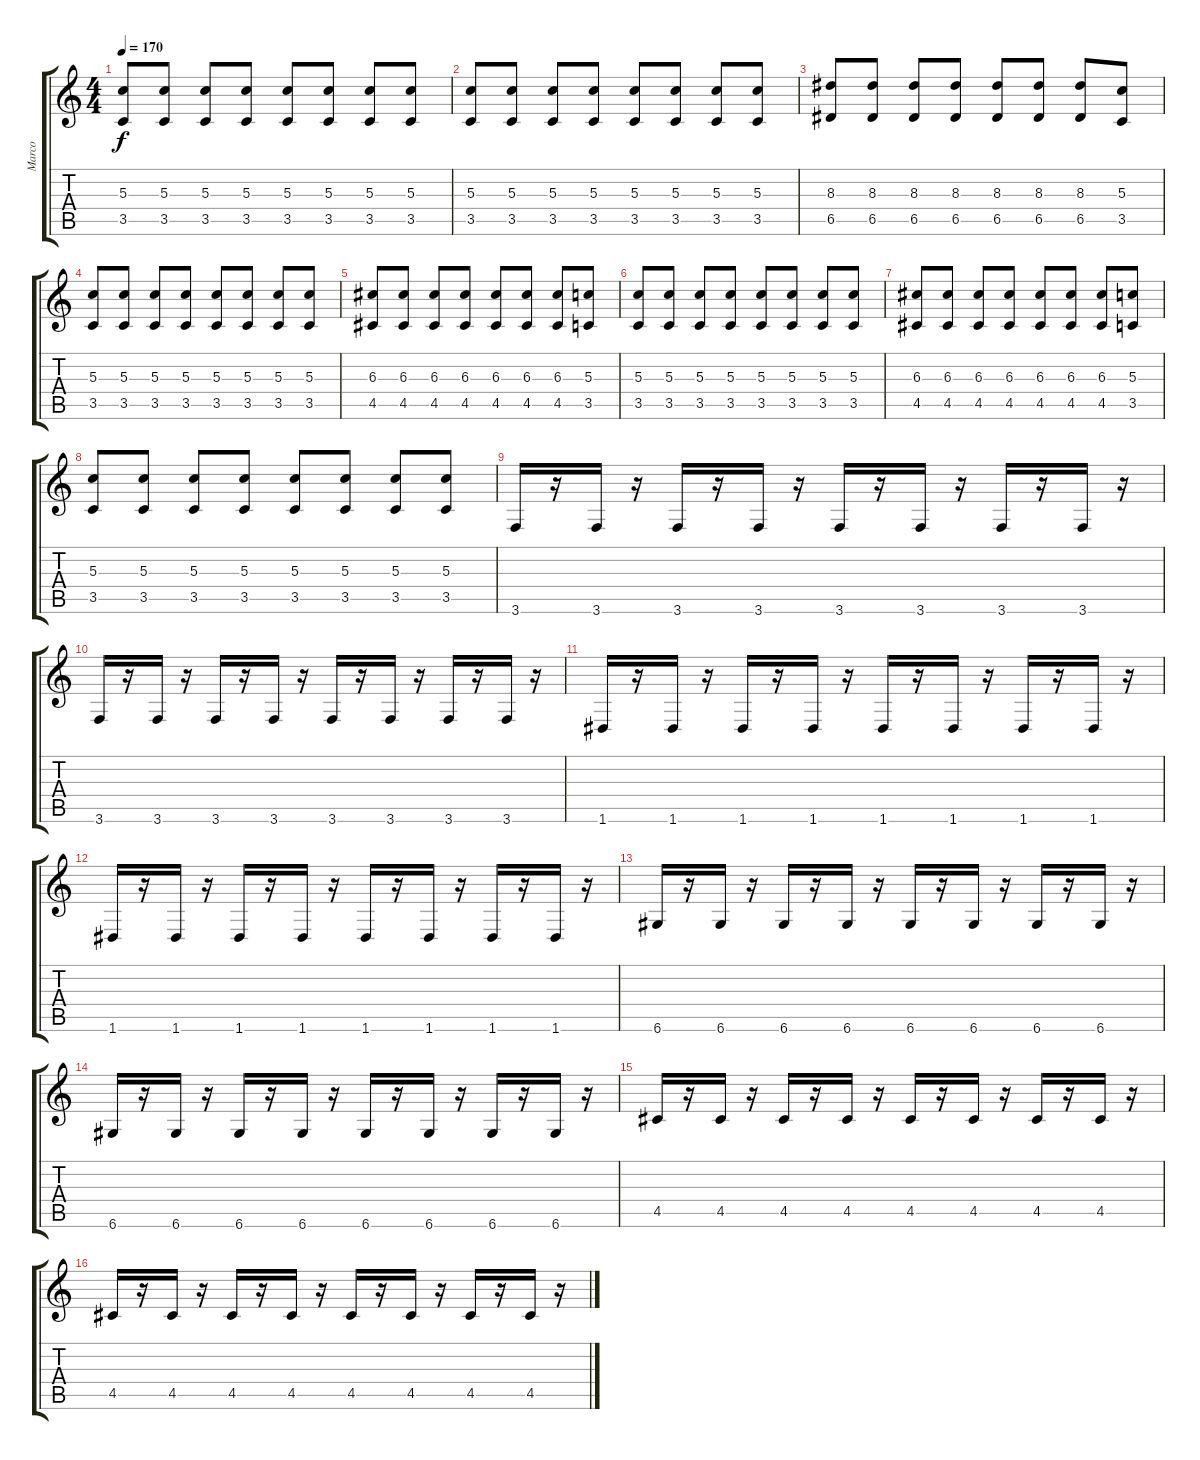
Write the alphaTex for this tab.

\track ("Marco" "Marco") {instrument electricguitarmuted}
\staff {score tabs}
\tuning (E4 B3 G3 D3 A2 D2) {hide}
\ts (4 4)
\tempo 170
\clef g2
\ks c
(5.3 3.5).8{dy f instrument electricguitarmuted} (5.3 3.5).8 (5.3 3.5).8 (5.3 3.5).8 (5.3 3.5).8 (5.3 3.5).8 (5.3 3.5).8 (5.3 3.5).8 |
(5.3 3.5).8 (5.3 3.5).8 (5.3 3.5).8 (5.3 3.5).8 (5.3 3.5).8 (5.3 3.5).8 (5.3 3.5).8 (5.3 3.5).8 |
(8.3 6.5).8 (8.3 6.5).8 (8.3 6.5).8 (8.3 6.5).8 (8.3 6.5).8 (8.3 6.5).8 (8.3 6.5).8 (5.3 3.5).8 |
(5.3 3.5).8 (5.3 3.5).8 (5.3 3.5).8 (5.3 3.5).8 (5.3 3.5).8 (5.3 3.5).8 (5.3 3.5).8 (5.3 3.5).8 |
(6.3 4.5).8 (6.3 4.5).8 (6.3 4.5).8 (6.3 4.5).8 (6.3 4.5).8 (6.3 4.5).8 (6.3 4.5).8 (5.3 3.5).8 |
(5.3 3.5).8 (5.3 3.5).8 (5.3 3.5).8 (5.3 3.5).8 (5.3 3.5).8 (5.3 3.5).8 (5.3 3.5).8 (5.3 3.5).8 |
(6.3 4.5).8 (6.3 4.5).8 (6.3 4.5).8 (6.3 4.5).8 (6.3 4.5).8 (6.3 4.5).8 (6.3 4.5).8 (5.3 3.5).8 |
(5.3 3.5).8 (5.3 3.5).8 (5.3 3.5).8 (5.3 3.5).8 (5.3 3.5).8 (5.3 3.5).8 (5.3 3.5).8 (5.3 3.5).8 |
3.6.16{instrument distortionguitar} r.16 3.6.16 r.16 3.6.16 r.16 3.6.16 r.16 3.6.16 r.16 3.6.16 r.16 3.6.16 r.16 3.6.16 r.16 |
3.6.16 r.16 3.6.16 r.16 3.6.16 r.16 3.6.16 r.16 3.6.16 r.16 3.6.16 r.16 3.6.16 r.16 3.6.16 r.16 |
1.6.16 r.16 1.6.16 r.16 1.6.16 r.16 1.6.16 r.16 1.6.16 r.16 1.6.16 r.16 1.6.16 r.16 1.6.16 r.16 |
1.6.16 r.16 1.6.16 r.16 1.6.16 r.16 1.6.16 r.16 1.6.16 r.16 1.6.16 r.16 1.6.16 r.16 1.6.16 r.16 |
6.6.16 r.16 6.6.16 r.16 6.6.16 r.16 6.6.16 r.16 6.6.16 r.16 6.6.16 r.16 6.6.16 r.16 6.6.16 r.16 |
6.6.16 r.16 6.6.16 r.16 6.6.16 r.16 6.6.16 r.16 6.6.16 r.16 6.6.16 r.16 6.6.16 r.16 6.6.16 r.16 |
4.5.16 r.16 4.5.16 r.16 4.5.16 r.16 4.5.16 r.16 4.5.16 r.16 4.5.16 r.16 4.5.16 r.16 4.5.16 r.16 |
4.5.16 r.16 4.5.16 r.16 4.5.16 r.16 4.5.16 r.16 4.5.16 r.16 4.5.16 r.16 4.5.16 r.16 4.5.16 r.16
